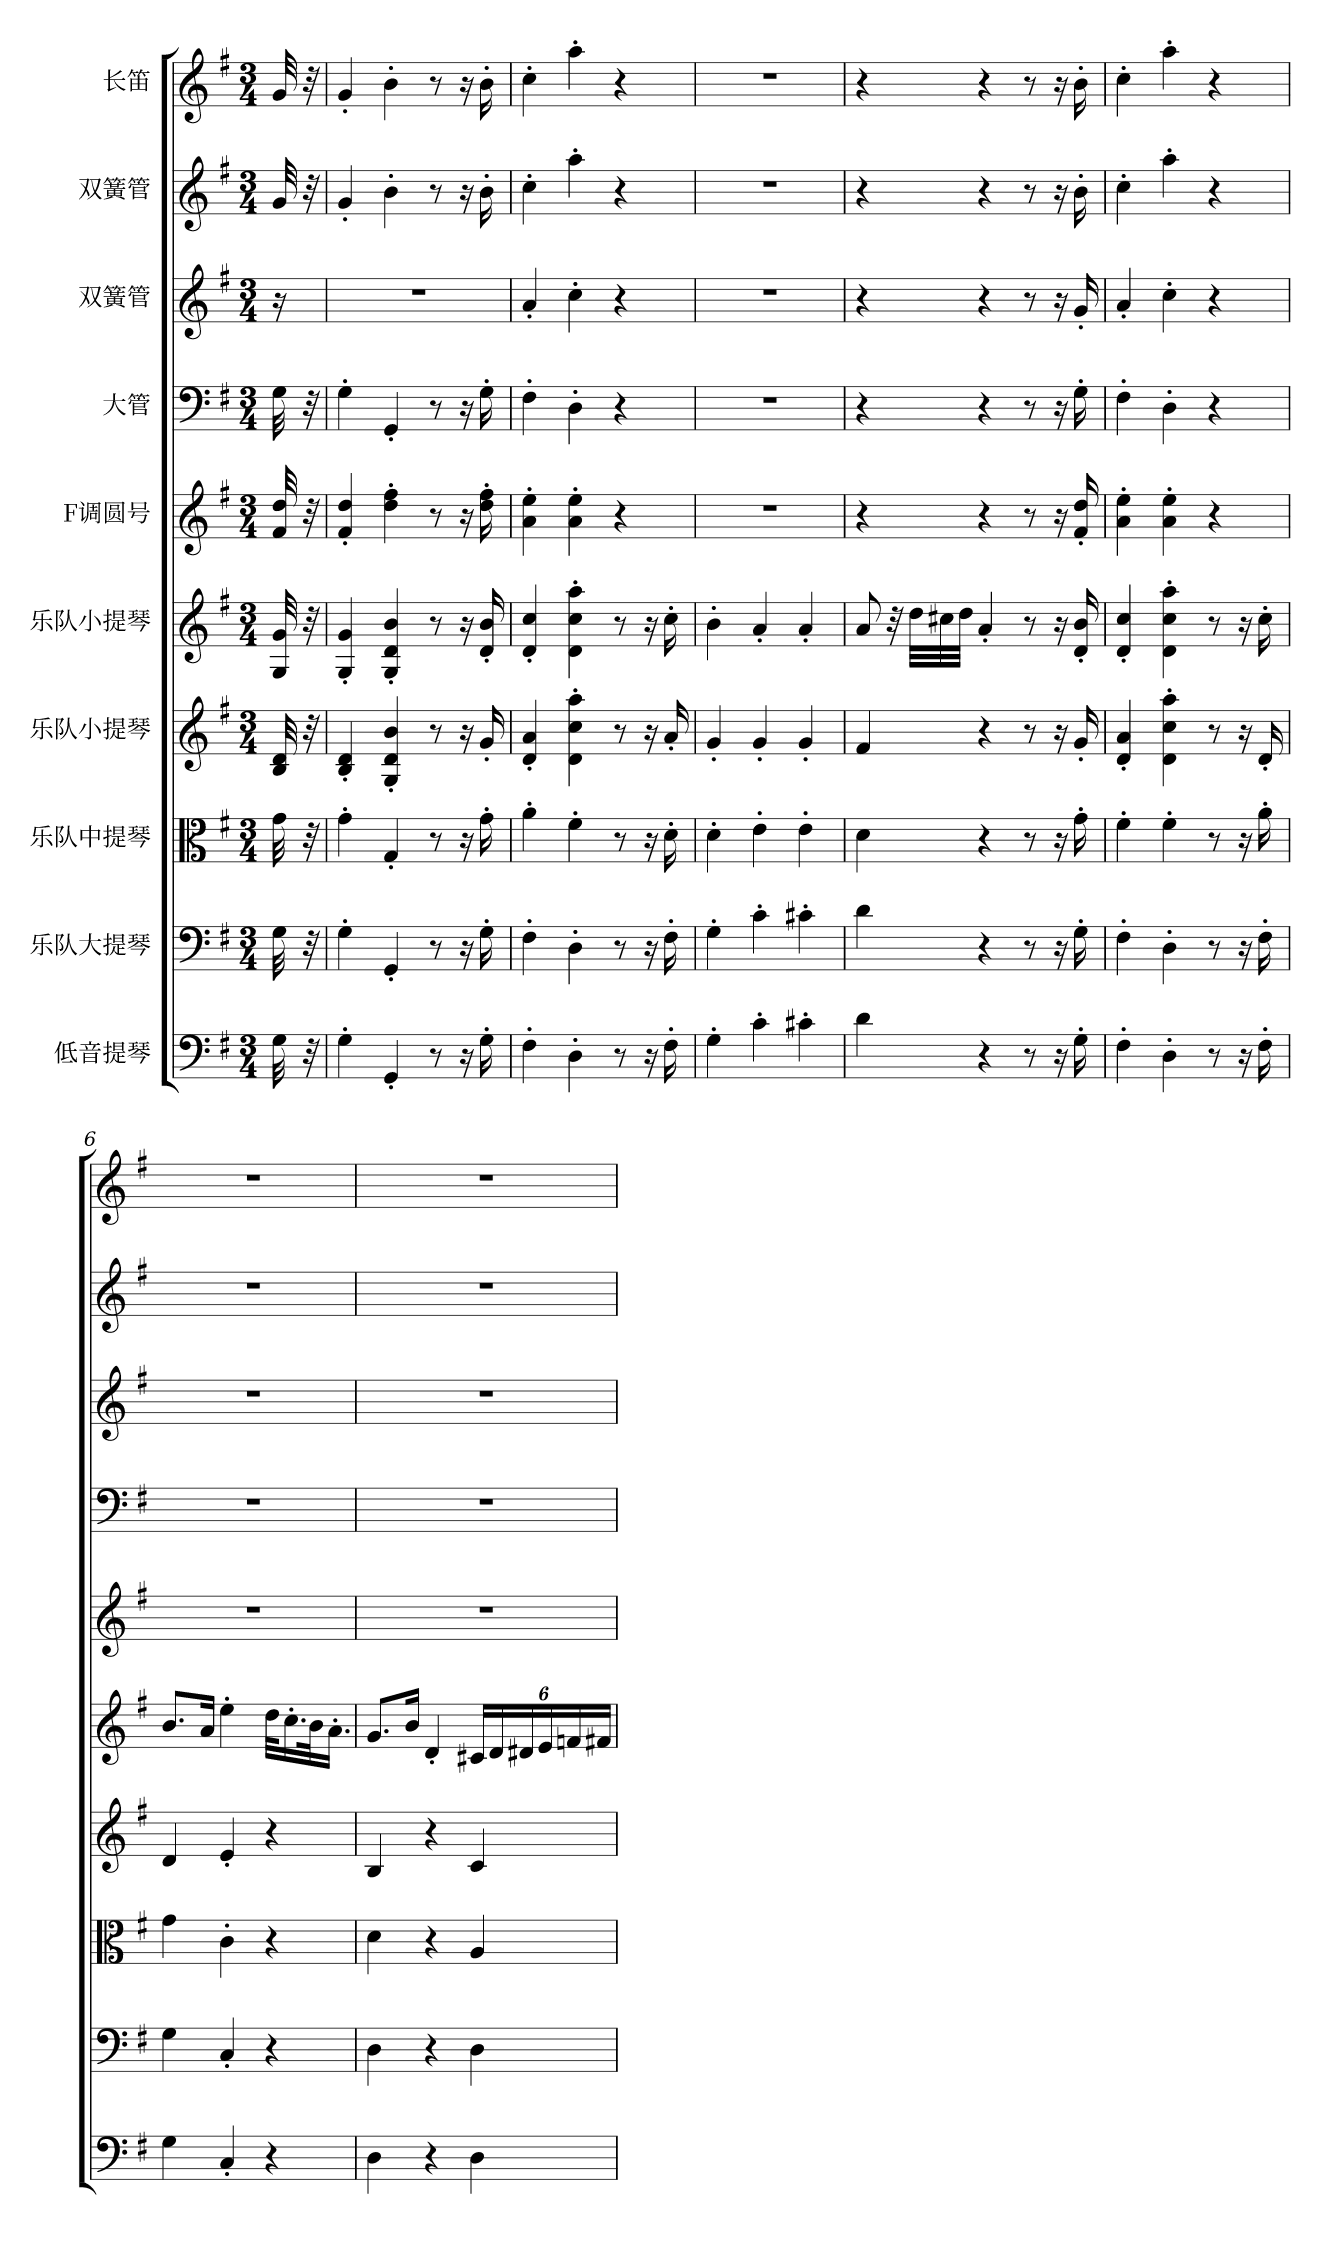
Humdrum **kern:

**kern	**kern	**kern	**kern	**kern	**kern	**kern	**kern	**kern	**kern
*part10	*part9	*part8	*part7	*part6	*part5	*part4	*part3	*part2	*part1
*staff10	*staff9	*staff8	*staff7	*staff6	*staff5	*staff4	*staff3	*staff2	*staff1
*I"低音提琴	*I"乐队大提琴	*I"乐队中提琴	*I"乐队小提琴	*I"乐队小提琴	*I"F调圆号	*I"大管	*I"双簧管	*I"双簧管	*I"长笛
*clefF4	*clefF4	*clefC3	*clefG2	*clefG2	*clefG2	*clefF4	*clefG2	*clefG2	*clefG2
*ITrd7c12	*	*	*	*	*ITrd4c7	*	*	*	*
*k[f#]	*k[f#]	*k[f#]	*k[f#]	*k[f#]	*k[]	*k[f#]	*k[f#]	*k[f#]	*k[f#]
*M3/4	*M3/4	*M3/4	*M3/4	*M3/4	*M3/4	*M3/4	*M3/4	*M3/4	*M3/4
*MM36	*MM36	*MM36	*MM36	*MM36	*MM36	*MM36	*MM36	*MM36	*MM36
=	=	=	=	=	=	=	=	=	=
32GG\	32G\	32g\	32B/ 32d/	32G/ 32g/	32B/ 32g/	32G\	16r	32g/	32g/
32r	32r	32r	32r	32r	32r	32r	.	32r	32r
=1	=1	=1	=1	=1	=1	=1	=1	=1	=1
4GG'\	4G'\	4g'\	4B/' 4d/'	4G/' 4g/'	4B/' 4g/'	4G'\	2.r	4g'/	4g'/
4GGG'/	4GG'/	4G'/	4G/' 4d/' 4b/'	4G/' 4d/' 4b/'	4g\' 4b\'	4GG'/	.	4b'\	4b'\
8r	8r	8r	8r	8r	8r	8r	.	8r	8r
16r	16r	16r	16r	16r	16r	16r	.	16r	16r
16GG'\	16G'\	16g'\	16g'/	16d/' 16b/'	16g\' 16b\'	16G'\	.	16b'\	16b'\
=2	=2	=2	=2	=2	=2	=2	=2	=2	=2
4FF#'\	4F#'\	4a'\	4d/' 4a/'	4d/' 4cc/'	4d\' 4a\'	4F#'\	4a'/	4cc'\	4cc'\
4DD'\	4D'\	4f#'\	4d\' 4cc\' 4aa\'	4d\' 4cc\' 4aa\'	4d\' 4a\'	4D'\	4cc'\	4aa'\	4aa'\
8r	8r	8r	8r	8r	4r	4r	4r	4r	4r
16r	16r	16r	16r	16r	.	.	.	.	.
16FF#'\	16F#'\	16d'\	16a'/	16cc'\	.	.	.	.	.
=3	=3	=3	=3	=3	=3	=3	=3	=3	=3
4GG'\	4G'\	4d'\	4g'/	4b'\	2.r	2.r	2.r	2.r	2.r
4C'\	4c'\	4e'\	4g'/	4a'/	.	.	.	.	.
4C#X'\	4c#X'\	4e'\	4g'/	4a'/	.	.	.	.	.
=4	=4	=4	=4	=4	=4	=4	=4	=4	=4
4D\	4d\	4d\	4f#/	8a/	4r	4r	4r	4r	4r
.	.	.	.	32r	.	.	.	.	.
.	.	.	.	32dd\LLL	.	.	.	.	.
.	.	.	.	32cc#X\	.	.	.	.	.
.	.	.	.	32dd\JJJ	.	.	.	.	.
4r	4r	4r	4r	4a'/	4r	4r	4r	4r	4r
8r	8r	8r	8r	8r	8r	8r	8r	8r	8r
16r	16r	16r	16r	16r	16r	16r	16r	16r	16r
16GG'\	16G'\	16g'\	16g'/	16d/' 16b/'	16B/' 16g/'	16G'\	16g'/	16b'\	16b'\
!!LO:PB:g=z
=5	=5	=5	=5	=5	=5	=5	=5	=5	=5
4FF#'\	4F#'\	4f#'\	4d/' 4a/'	4d/' 4cc/'	4d\' 4a\'	4F#'\	4a'/	4cc'\	4cc'\
4DD'\	4D'\	4f#'\	4d\' 4cc\' 4aa\'	4d\' 4cc\' 4aa\'	4d\' 4a\'	4D'\	4cc'\	4aa'\	4aa'\
8r	8r	8r	8r	8r	4r	4r	4r	4r	4r
16r	16r	16r	16r	16r	.	.	.	.	.
16FF#'\	16F#'\	16a'\	16d'/	16cc'\	.	.	.	.	.
=6	=6	=6	=6	=6	=6	=6	=6	=6	=6
4GG\	4G\	4g\	4d/	8.b/L	2.r	2.r	2.r	2.r	2.r
.	.	.	.	16a/Jk	.	.	.	.	.
4CC'/	4C'/	4c'\	4e'/	4ee'\	.	.	.	.	.
4r	4r	4r	4r	32dd\KLL	.	.	.	.	.
.	.	.	.	16.cc'\	.	.	.	.	.
.	.	.	.	32b\K	.	.	.	.	.
.	.	.	.	16.a'\JJ	.	.	.	.	.
=7	=7	=7	=7	=7	=7	=7	=7	=7	=7
4DD\	4D\	4d\	4B/	8.g/L	2.r	2.r	2.r	2.r	2.r
.	.	.	.	16b/Jk	.	.	.	.	.
4r	4r	4r	4r	4d'/	.	.	.	.	.
*	*	*	*	*Xbrackettup	*	*	*	*	*
4DD\	4D\	4A/	4c/	24c#X/LL	.	.	.	.	.
.	.	.	.	24d/	.	.	.	.	.
.	.	.	.	24d#X/	.	.	.	.	.
.	.	.	.	24e/	.	.	.	.	.
.	.	.	.	24fn/	.	.	.	.	.
.	.	.	.	24f#X/JJ	.	.	.	.	.
=	=	=	=	=	=	=	=	=	=
*-	*-	*-	*-	*-	*-	*-	*-	*-	*-
